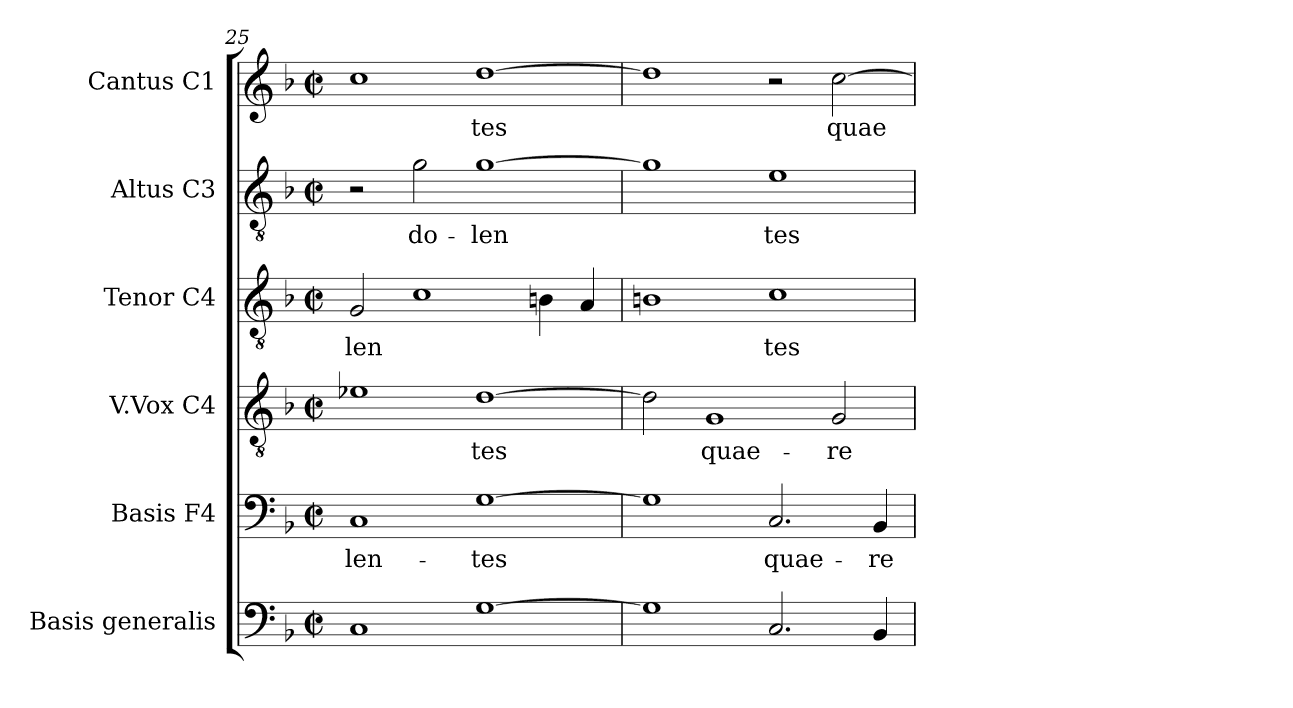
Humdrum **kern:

**kern	**kern	**text	**kern	**text	**kern	**text	**kern	**text	**kern	**text
*part6	*part5	*part5	*part4	*part4	*part3	*part3	*part2	*part2	*part1	*part1
*staff6	*staff5	*staff5	*staff4	*staff4	*staff3	*staff3	*staff2	*staff2	*staff1	*staff1
*I"Basis  generalis	*I"Basis  F4	*	*I"V.Vox  C4	*	*I"Tenor  C4	*	*I"Altus  C3	*	*I"Cantus  C1	*
*	*I'B	*	*	*	*I'T	*	*I'A	*	*I'C	*
*clefF4	*clefF4	*	*clefGv2	*	*clefGv2	*	*clefGv2	*	*clefG2	*
*k[b-]	*k[b-]	*	*k[b-]	*	*k[b-]	*	*k[b-]	*	*k[b-]	*
*F:	*F:	*	*F:	*	*F:	*	*F:	*	*F:	*
*M2/2	*M2/2	*	*M2/2	*	*M2/2	*	*M2/2	*	*M2/2	*
*met(c|)	*met(c|)	*	*met(c|)	*	*met(c|)	*	*met(c|)	*	*met(c|)	*
=25	=25	=25	=25	=25	=25	=25	=25	=25	=25	=25
!	!	!LO:LY:b:cj	!	!LO:LY:b:cj	!	!LO:LY:b:cj	!	!	!	!LO:LY:b:cj
1C	1C	-len-	1e-X	--	2G/	-len-	2r	.	1cc	--
!	!	!	!	!	!	!LO:LY:b:cj	!	!LO:LY:b:cj	!	!
.	.	.	.	.	1c	--	2g\	do-	.	.
!	!	!LO:LY:b:cj	!	!LO:LY:b:cj	!	!	!	!LO:LY:b:cj	!	!LO:LY:b:cj
[>1G	[>1G	-tes	[>1d	-tes	.	.	[>1g	-len-	[>1dd	-tes
!	!	!	!	!	!	!LO:LY:b:cj	!	!	!	!
.	.	.	.	.	4Bn\	--	.	.	.	.
!	!	!	!	!	!	!LO:LY:b:cj	!	!	!	!
.	.	.	.	.	4A/	--	.	.	.	.
=26	=26	=26	=26	=26	=26	=26	=26	=26	=26	=26
!	!	!LO:LY:b:cj	!	!LO:LY:b:cj	!	!LO:LY:b:cj	!	!LO:LY:b:cj	!	!LO:LY:b:cj
1G]	1G]	.	2d\]	.	1Bn	--	1g]	--	1dd]	.
!	!	!	!	!LO:LY:b:cj	!	!	!	!	!	!
.	.	.	1G	quae-	.	.	.	.	.	.
!	!	!LO:LY:b:cj	!	!	!	!LO:LY:b:cj	!	!LO:LY:b:cj	!	!
2.C/	2.C/	quae-	.	.	1c	-tes	1e	-tes	2r	.
!	!	!	!	!LO:LY:b:cj	!	!	!	!	!	!LO:LY:b:cj
.	.	.	2G/	-re-	.	.	.	.	[>2cc\	quae-
!	!	!LO:LY:b:cj	!	!	!	!	!	!	!	!
4BB-/	4BB-/	-re-	.	.	.	.	.	.	.	.
=	=	=	=	=	=	=	=	=	=	=
*-	*-	*-	*-	*-	*-	*-	*-	*-	*-	*-
